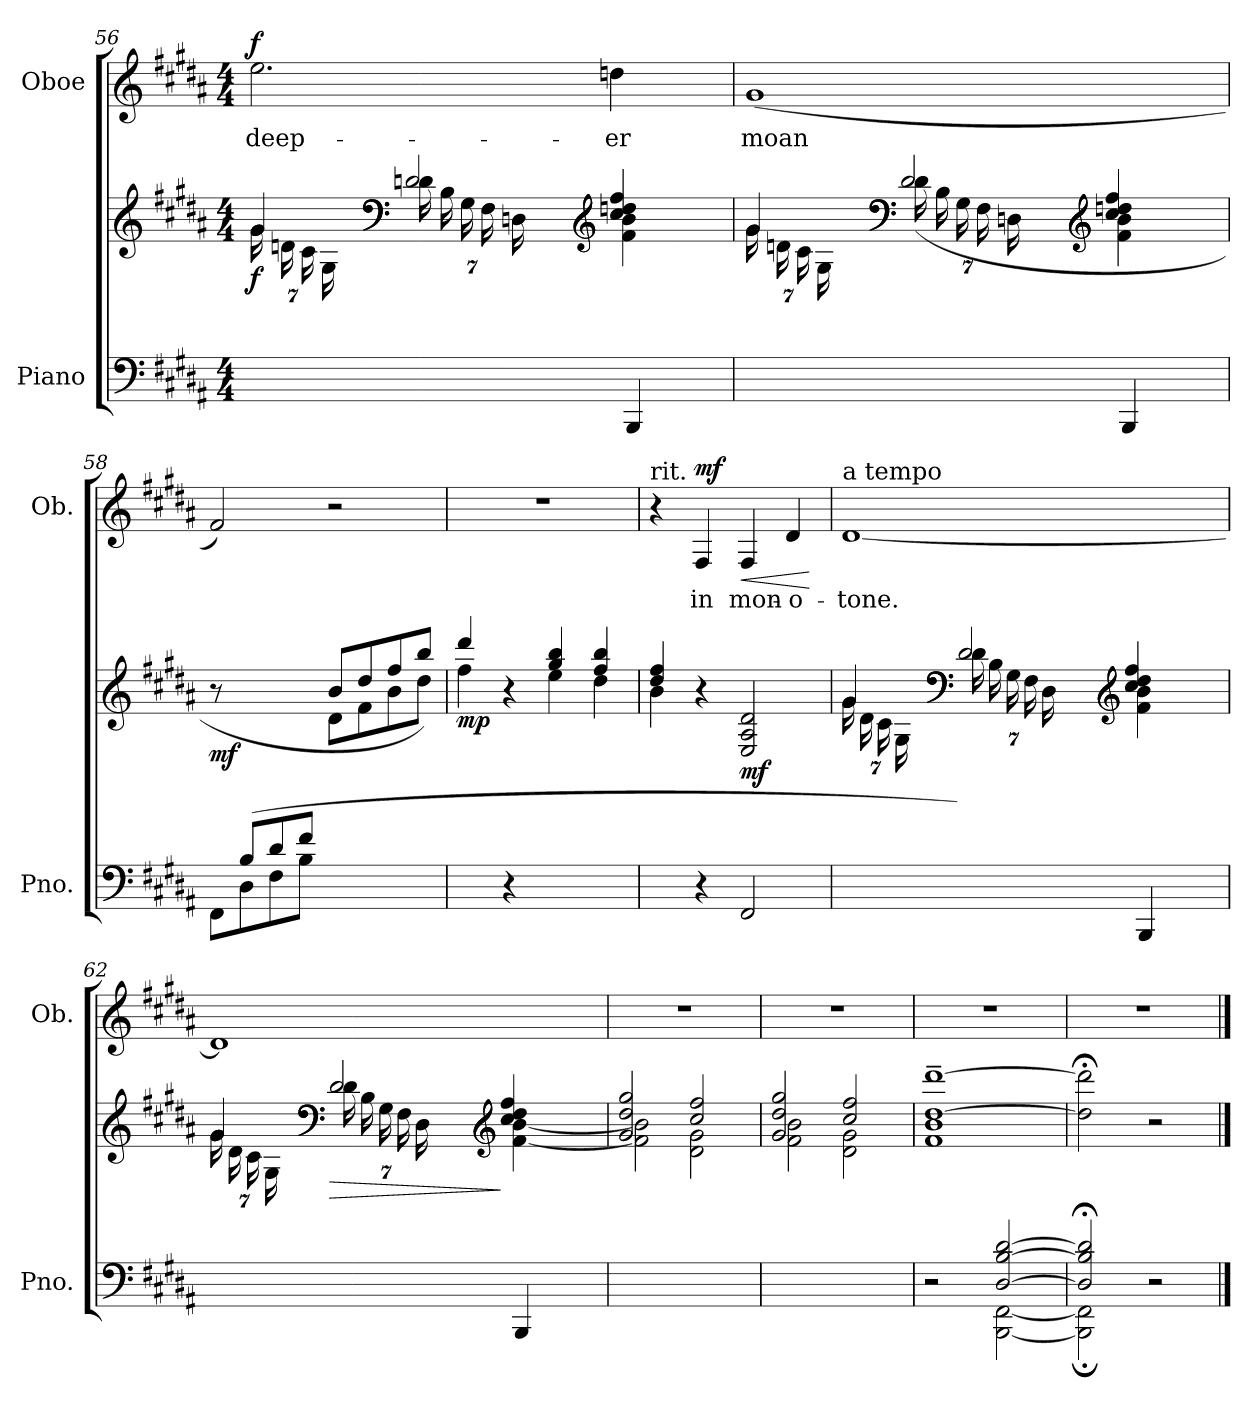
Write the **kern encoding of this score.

**kern	**kern	**dynam	**kern	**text	**dynam
*part2	*part2	*part2	*part1	*part1	*part1
*staff3	*staff2	*staff2/3	*staff1	*staff1	*staff1
*I"Piano	*	*	*I"Oboe	*	*
*I'Pno.	*	*	*I'Ob.	*	*
*clefF4	*clefG2	*	*clefG2	*	*
*k[f#c#g#d#a#]	*k[f#c#g#d#a#]	*	*k[f#c#g#d#a#]	*	*
*M4/4	*M4/4	*	*M4/4	*	*
=56	=56	=56	=56	=56	=56
*	*^	*	*	*	*
*	*	*Xbrackettup	*	*	*	*
!	!	!	!LO:DY:b	!	!LO:LY:b	!LO:DY:a
7ryy	4g#/	(28g#\LL	f	2.ee\	deep-	f
.	.	28dn\	.	.	.	.
.	.	28c#\	.	.	.	.
.	.	28G#\	.	.	.	.
28B/	.	14.ryy	.	.	.	.
28F#/	.	.	.	.	.	.
28Dn/JJ)	.	.	.	.	.	.
*	*clefF4	*	*	*	*	*
28%5ryy	2dn/	(28d\LL	.	.	.	.
.	.	28B\	.	.	.	.
.	.	28G#\	.	.	.	.
.	.	28F#\	.	.	.	.
.	.	28Dn\	.	.	.	.
28BB/	.	14%3.ryy	.	.	.	.
28FF#/JJ	.	.	.	.	.	.
4BBB/)	.	.	.	.	.	.
*	*clefG2	*	*	*	*	*
!	!	!	!	!	!LO:LY:b	!
4ryy	4cc#/ 4ddn/ 4ff#/	4f#\ 4b\	.	4ddn\	-er	.
!!LO:PB:g=z
=57	=57	=57	=57	=57	=57	=57
!	!	!	!	!	!LO:LY:b	!
7ryy	4g#/	(28g#\LL	.	(1g#	moan	.
.	.	28dn\	.	.	.	.
.	.	28c#\	.	.	.	.
.	.	28G#\	.	.	.	.
28B/	.	14.ryy	.	.	.	.
28F#/	.	.	.	.	.	.
28Dn/JJ)	.	.	.	.	.	.
*	*clefF4	*	*	*	*	*
28%5ryy	2d/	(28d\LL	.	.	.	.
.	.	28B\	.	.	.	.
.	.	28G#\	.	.	.	.
.	.	28F#\	.	.	.	.
.	.	28Dn\	.	.	.	.
28BB/	.	14%3.ryy	.	.	.	.
28FF#/JJ	.	.	.	.	.	.
4BBB/)	.	.	.	.	.	.
*	*clefG2	*	*	*	*	*
4ryy	4cc#/ 4ddn/ 4ff#/	4f#\ 4b\	.	.	.	.
=58	=58	=58	=58	=58	=58	=58
*^	*	*	*	*	*	*
!	!	!	!	!LO:DY:b	!	!	!
8ryy	8FF#\L	8r	2ryy	mf	2f#/)	.	.
(>8B/L	8D#\	4.ryy	.	.	.	.	.
8d#/	8F#\	.	.	.	.	.	.
8f#/J	8B\J	.	.	.	.	.	.
2ryy	2ryy	8b/L	8d#\L	.	2r	.	.
.	.	8dd#/	8f#\	.	.	.	.
.	.	8ff#/	8b\	.	.	.	.
.	.	8bb/J)	8dd#\J	.	.	.	.
*v	*v	*	*	*	*	*	*
=59	=59	=59	=59	=59	=59	=59
!	!	!	!LO:DY:b	!	!	!
4ryy	4ddd#/	4ff#\	mp	1r	.	.
4r	4r	4ryy	.	.	.	.
2ryy	4gg#/ 4bb/	4ee\	.	.	.	.
.	4ff#/ 4bb/	4dd#\	.	.	.	.
=60	=60	=60	=60	=60	=60	=60
!	!	!	!	!LO:TX:a:t=rit.	!	!
4ryy	4dd#/ 4ff#/	4b\	.	4r	.	.
!	!	!	!	!	!LO:LY:b	!LO:DY:a
4r	4r	2.ryy	.	4F#/	in	mf
!	!	!	!LO:DY:b	!	!LO:LY:b	!LO:HP:b
2FF#/	2E/ 2A#/ 2d#/	.	mf	4F#/	mon-	<
!	!	!	!	!	!LO:LY:b	!
.	.	.	.	4d#/	-o-	.
*	*v	*v	*	*	*	*
.	.	.	.	.	[
!!LO:LB:g=z
=61	=61	=61	=61	=61	=61
*	*^	*	*	*	*
!	!	!	!	!LO:TX:a:t=a tempo	!	!
!	!	!	!	!	!LO:LY:b	!
7ryy	4g#/	(28g#\LL	.	[1d#	-tone.	.
.	.	28d#\	.	.	.	.
.	.	28c#\	.	.	.	.
.	.	28G#\	.	.	.	.
28B/	.	14.ryy	.	.	.	.
28F#/	.	.	.	.	.	.
28D#/JJ)	.	.	.	.	.	.
*	*clefF4	*	*	*	*	*
28%5ryy	2d#/	(28d#\LL	.	.	.	.
.	.	28B\	.	.	.	.
.	.	28G#\	.	.	.	.
.	.	28F#\	.	.	.	.
.	.	28D#\	.	.	.	.
28BB/	.	14%3.ryy	.	.	.	.
28FF#/JJ	.	.	.	.	.	.
4BBB/)	.	.	.	.	.	.
*	*clefG2	*	*	*	*	*
4ryy	4cc#/ 4dd#/ 4ff#/	4f#\ 4b\	.	.	.	.
=62	=62	=62	=62	=62	=62	=62
7ryy	4g#/	(28g#\LL	.	1d#]	.	.
.	.	28d#\	.	.	.	.
.	.	28c#\	.	.	.	.
.	.	28G#\	.	.	.	.
28B/	.	14.ryy	.	.	.	.
28F#/	.	.	.	.	.	.
28D#/JJ)	.	.	.	.	.	.
*	*clefF4	*	*	*	*	*
!	!	!	!LO:HP:b	!	!	!
28%5ryy	2d#/	(28d#\LL	>	.	.	.
.	.	28B\	.	.	.	.
.	.	28G#\	.	.	.	.
.	.	28F#\	.	.	.	.
.	.	28D#\	.	.	.	.
28BB/	.	14%3.ryy	.	.	.	.
28FF#/JJ	.	.	.	.	.	.
4BBB/)	.	.	.	.	.	.
*	*clefG2	*	*	*	*	*
4ryy	4cc#/ 4dd#/ 4ff#/	[4f#\ [4b\	]	.	.	.
=63	=63	=63	=63	=63	=63	=63
1ryy	2g#/ 2dd#/ 2gg#/	2f#\] 2b\]	.	1r	.	.
.	2cc#/ 2ff#/	2d#\ 2g#\	.	.	.	.
!!LO:LB:g=z
=64	=64	=64	=64	=64	=64	=64
1ryy	2g#/ 2dd#/ 2gg#/	2f#\ 2b\	.	1r	.	.
.	2cc#/ 2ff#/	2d#\ 2g#\	.	.	.	.
*	*v	*v	*	*	*	*
=65	=65	=65	=65	=65	=65
*^	*	*	*	*	*
2r	2ryy	1f#~ 1b~ [1dd#~ [1ddd#~	.	1r	.	.
[2D#/ [2B/ [2d#/	[2BBB\ [2FF#\	.	.	.	.	.
=66	=66	=66	=66	=66	=66	=66
2D#/];< 2B/];< 2d#/];<	2BBB\]; 2FF#\];	2dd#\];< 2ddd#\];<	.	1r	.	.
2r	2ryy	2r	.	.	.	.
*v	*v	*	*	*	*	*
==	==	==	==	==	==
*-	*-	*-	*-	*-	*-
